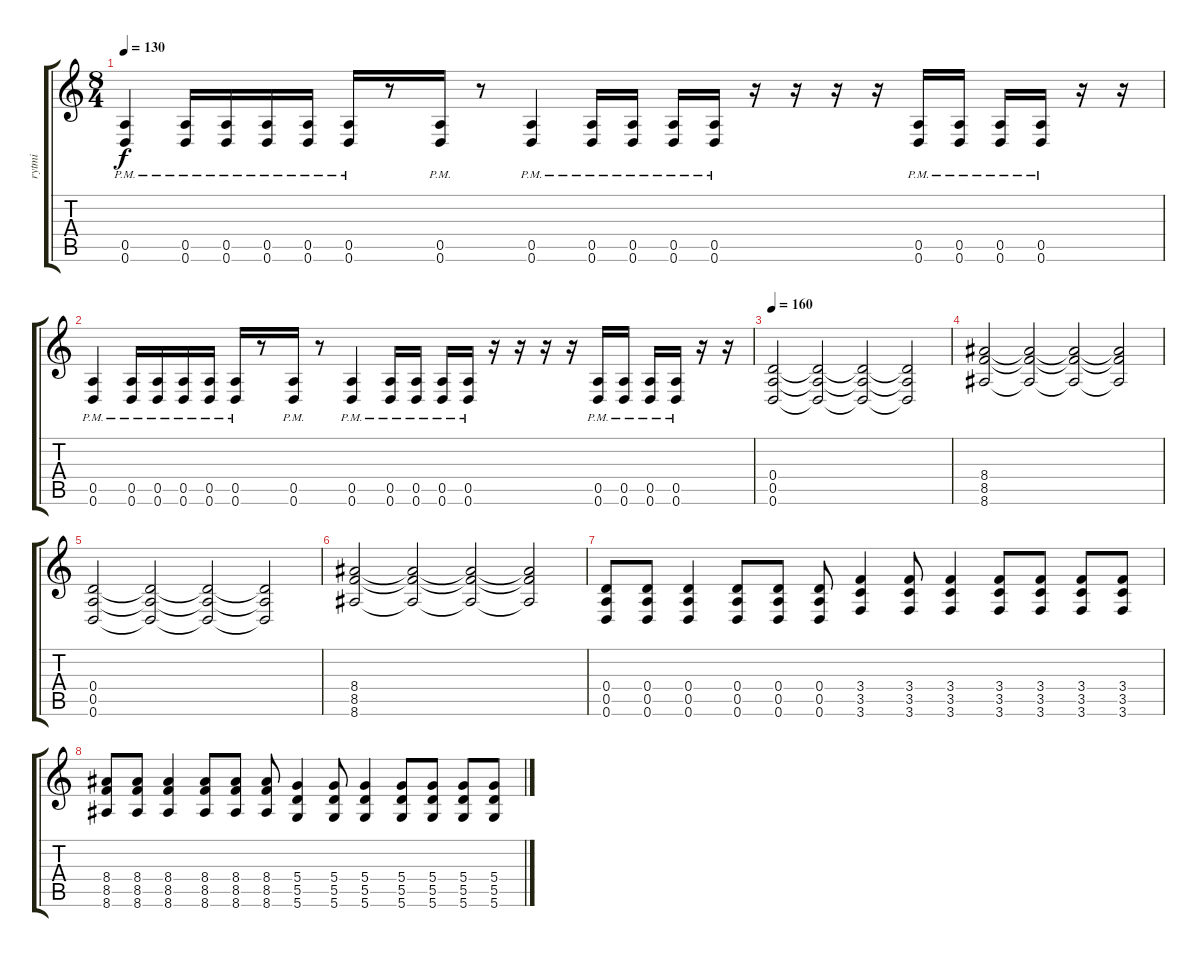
\track ("rytmi" "rytmi") {instrument distortionguitar}
\staff {score tabs}
\tuning (E4 B3 G3 D3 A2 D2) {hide}
\ts (8 4)
\tempo 130
\clef g2
\ks c
(0.5{pm} 0.6{pm}).4{dy f} (0.5{pm} 0.6{pm}).16 (0.5{pm} 0.6{pm}).16 (0.5{pm} 0.6{pm}).16 (0.5{pm} 0.6{pm}).16 (0.5{pm} 0.6{pm}).16 r.8 (0.5{pm} 0.6{pm}).16 r.8 (0.5{pm} 0.6{pm}).4 (0.5{pm} 0.6{pm}).16 (0.5{pm} 0.6{pm}).16 (0.5{pm} 0.6{pm}).16 (0.5{pm} 0.6{pm}).16 r.16 r.16 r.16 r.16 (0.5{pm} 0.6{pm}).16 (0.5{pm} 0.6{pm}).16 (0.5{pm} 0.6{pm}).16 (0.5{pm} 0.6{pm}).16 r.16 r.16 |
(0.5{pm} 0.6{pm}).4 (0.5{pm} 0.6{pm}).16 (0.5{pm} 0.6{pm}).16 (0.5{pm} 0.6{pm}).16 (0.5{pm} 0.6{pm}).16 (0.5{pm} 0.6{pm}).16 r.8 (0.5{pm} 0.6{pm}).16 r.8 (0.5{pm} 0.6{pm}).4 (0.5{pm} 0.6{pm}).16 (0.5{pm} 0.6{pm}).16 (0.5{pm} 0.6{pm}).16 (0.5{pm} 0.6{pm}).16 r.16 r.16 r.16 r.16 (0.5{pm} 0.6{pm}).16 (0.5{pm} 0.6{pm}).16 (0.5{pm} 0.6{pm}).16 (0.5{pm} 0.6{pm}).16 r.16 r.16 |
\tempo 170
\tempo 160
(0.4 0.5 0.6).2 (0.4{t} 0.5{t} 0.6{t}).2 (0.4{t} 0.5{t} 0.6{t}).2 (0.4{t} 0.5{t} 0.6{t}).2 |
(8.4 8.5 8.6).2 (8.4{t} 8.5{t} 8.6{t}).2 (8.4{t} 8.5{t} 8.6{t}).2 (8.4{t} 8.5{t} 8.6{t}).2 |
(0.4 0.5 0.6).2 (0.4{t} 0.5{t} 0.6{t}).2 (0.4{t} 0.5{t} 0.6{t}).2 (0.4{t} 0.5{t} 0.6{t}).2 |
(8.4 8.5 8.6).2 (8.4{t} 8.5{t} 8.6{t}).2 (8.4{t} 8.5{t} 8.6{t}).2 (8.4{t} 8.5{t} 8.6{t}).2 |
(0.4 0.5 0.6).8 (0.4 0.5 0.6).8 (0.4 0.5 0.6).4 (0.4 0.5 0.6).8 (0.4 0.5 0.6).8 (0.4 0.5 0.6).8 (3.4 3.5 3.6).4 (3.4 3.5 3.6).8 (3.4 3.5 3.6).4 (3.4 3.5 3.6).8 (3.4 3.5 3.6).8 (3.4 3.5 3.6).8 (3.4 3.5 3.6).8 |
(8.4 8.5 8.6).8 (8.4 8.5 8.6).8 (8.4 8.5 8.6).4 (8.4 8.5 8.6).8 (8.4 8.5 8.6).8 (8.4 8.5 8.6).8 (5.4 5.5 5.6).4 (5.4 5.5 5.6).8 (5.4 5.5 5.6).4 (5.4 5.5 5.6).8 (5.4 5.5 5.6).8 (5.4 5.5 5.6).8 (5.4 5.5 5.6).8
